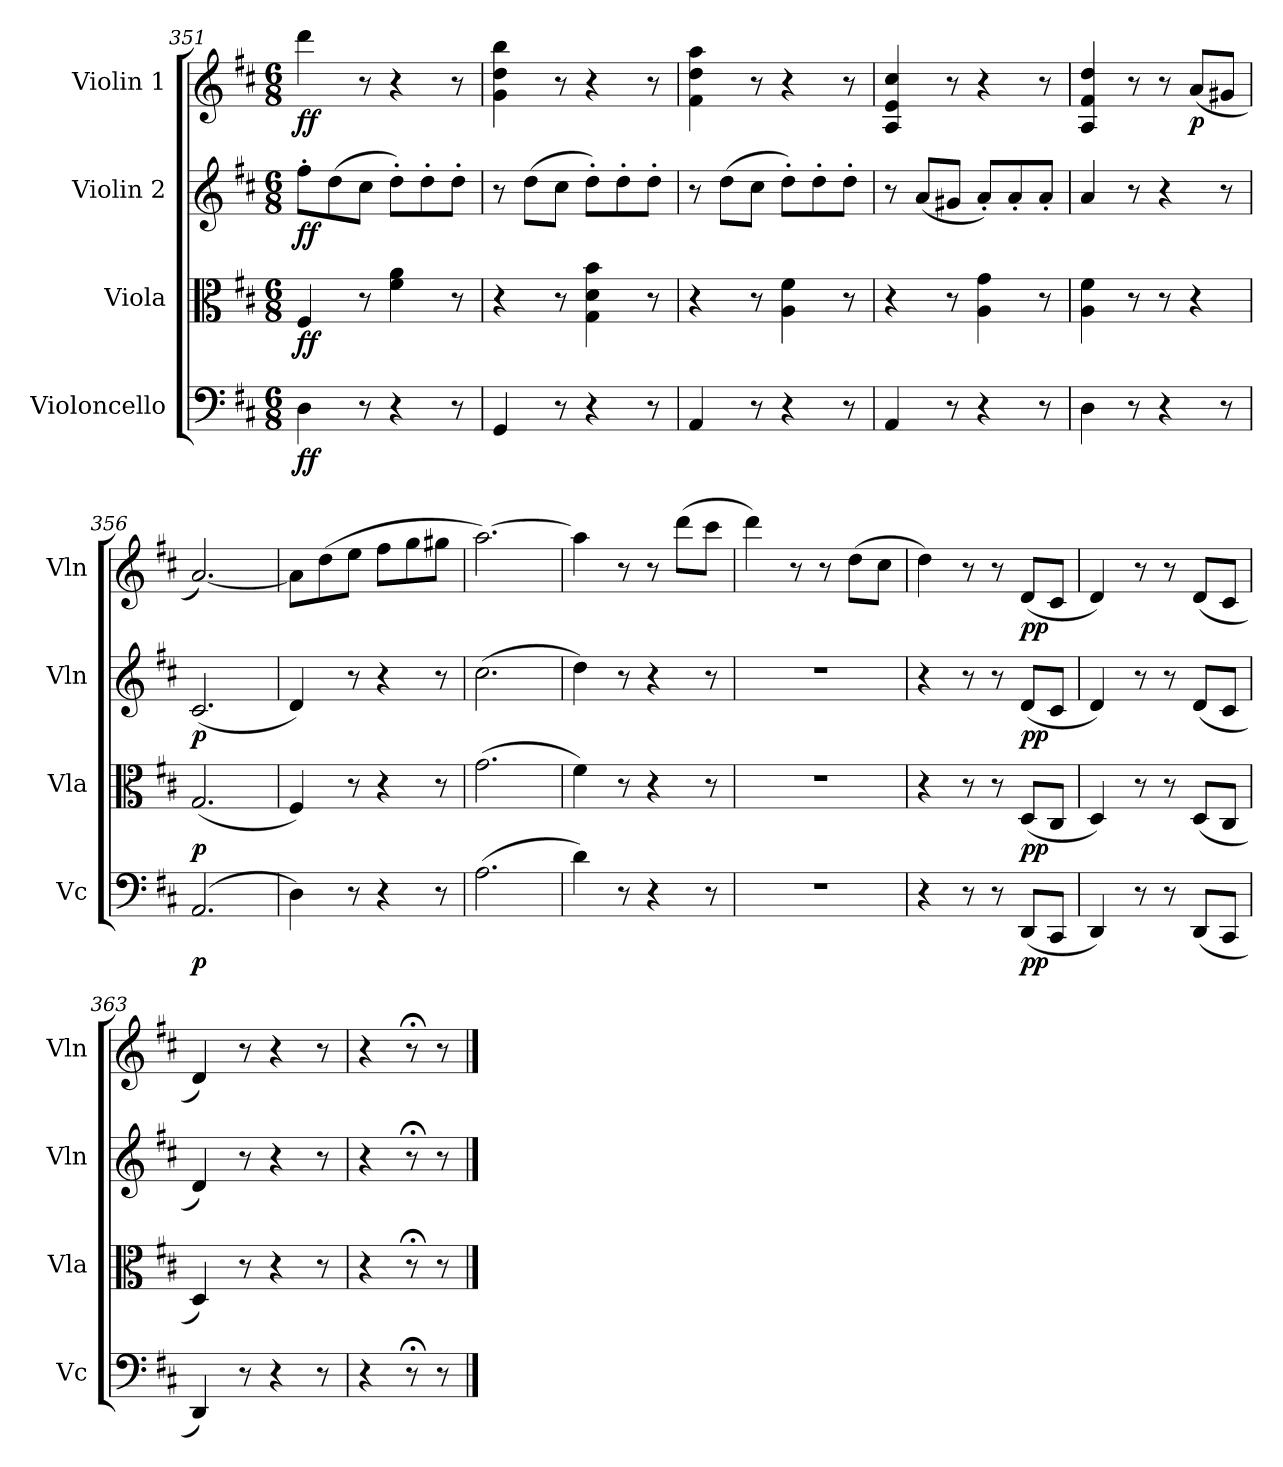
**kern	**dynam	**kern	**dynam	**kern	**dynam	**kern	**dynam
*part4	*part4	*part3	*part3	*part2	*part2	*part1	*part1
*staff4	*staff4	*staff3	*staff3	*staff2	*staff2	*staff1	*staff1
*I"Violoncello	*	*I"Viola	*	*I"Violin 2	*	*I"Violin 1	*
*I'Vc	*	*I'Vla	*	*I'Vln	*	*I'Vln	*
*clefF4	*	*clefC3	*	*clefG2	*	*clefG2	*
*k[f#c#]	*	*k[f#c#]	*	*k[f#c#]	*	*k[f#c#]	*
*M6/8	*	*M6/8	*	*M6/8	*	*M6/8	*
=351	=351	=351	=351	=351	=351	=351	=351
!	!LO:DY:b	!	!LO:DY:b	!	!LO:DY:b	!	!LO:DY:b
4D\	ff	4F#/	ff	8ff#'\L	ff	4ddd\	ff
.	.	.	.	(8dd\	.	.	.
8r	.	8r	.	8cc#\J	.	8r	.
4r	.	4f#\ 4a\	.	8dd'\L)	.	4r	.
.	.	.	.	8dd'\	.	.	.
8r	.	8r	.	8dd'\J	.	8r	.
=352	=352	=352	=352	=352	=352	=352	=352
4GG/	.	4r	.	8r	.	4g\ 4dd\ 4bb\	.
.	.	.	.	(8dd\L	.	.	.
8r	.	8r	.	8cc#\J	.	8r	.
4r	.	4G\ 4d\ 4b\	.	8dd'\L)	.	4r	.
.	.	.	.	8dd'\	.	.	.
8r	.	8r	.	8dd'\J	.	8r	.
=353	=353	=353	=353	=353	=353	=353	=353
4AA/	.	4r	.	8r	.	4f#\ 4dd\ 4aa\	.
.	.	.	.	(8dd\L	.	.	.
8r	.	8r	.	8cc#\J	.	8r	.
4r	.	4A\ 4f#\	.	8dd'\L)	.	4r	.
.	.	.	.	8dd'\	.	.	.
8r	.	8r	.	8dd'\J	.	8r	.
!!LO:LB:g=z
=354	=354	=354	=354	=354	=354	=354	=354
4AA/	.	4r	.	8r	.	4A/ 4e/ 4cc#/	.
.	.	.	.	(8a/L	.	.	.
8r	.	8r	.	8g#X/J	.	8r	.
4r	.	4A\ 4g\	.	8a'/L)	.	4r	.
.	.	.	.	8a'/	.	.	.
8r	.	8r	.	8a'/J	.	8r	.
!!LO:PB:g=z
=355	=355	=355	=355	=355	=355	=355	=355
4D\	.	4A\ 4f#\	.	4a/	.	4A/ 4f#/ 4dd/	.
8r	.	8r	.	8r	.	8r	.
4r	.	8r	.	4r	.	8r	.
!	!	!	!	!	!	!	!LO:DY:b
.	.	4r	.	.	.	(8a/L	p
8r	.	.	.	8r	.	8g#X/J	.
=356	=356	=356	=356	=356	=356	=356	=356
!	!LO:DY:b	!	!LO:DY:b	!	!LO:DY:b	!	!
(2.AA/	p	(2.G/	p	(2.c#/	p	[2.a/)	.
=357	=357	=357	=357	=357	=357	=357	=357
4D\)	.	4F#/)	.	4d/)	.	8a\L]	.
.	.	.	.	.	.	(8dd\	.
8r	.	8r	.	8r	.	8ee\J	.
4r	.	4r	.	4r	.	8ff#\L	.
.	.	.	.	.	.	8gg\	.
8r	.	8r	.	8r	.	8gg#X\J	.
=358	=358	=358	=358	=358	=358	=358	=358
(2.A\	.	(2.g\	.	(2.cc#\	.	[2.aa\)	.
=359	=359	=359	=359	=359	=359	=359	=359
4d\)	.	4f#\)	.	4dd\)	.	4aa\]	.
8r	.	8r	.	8r	.	8r	.
4r	.	4r	.	4r	.	8r	.
.	.	.	.	.	.	(8ddd\L	.
8r	.	8r	.	8r	.	8ccc#\J	.
=360	=360	=360	=360	=360	=360	=360	=360
2.r	.	2.r	.	2.r	.	4ddd\)	.
.	.	.	.	.	.	8r	.
.	.	.	.	.	.	8r	.
.	.	.	.	.	.	(8dd\L	.
.	.	.	.	.	.	8cc#\J	.
=361	=361	=361	=361	=361	=361	=361	=361
4r	.	4r	.	4r	.	4dd\)	.
8r	.	8r	.	8r	.	8r	.
8r	.	8r	.	8r	.	8r	.
!	!LO:DY:b	!	!LO:DY:b	!	!LO:DY:b	!	!LO:DY:b
(8DD/L	pp	(8D/L	pp	(8d/L	pp	(8d/L	pp
8CC#/J	.	8C#/J	.	8c#/J	.	8c#/J	.
=362	=362	=362	=362	=362	=362	=362	=362
4DD/)	.	4D/)	.	4d/)	.	4d/)	.
8r	.	8r	.	8r	.	8r	.
8r	.	8r	.	8r	.	8r	.
(8DD/L	.	(8D/L	.	(8d/L	.	(8d/L	.
8CC#/J	.	8C#/J	.	8c#/J	.	8c#/J	.
=363	=363	=363	=363	=363	=363	=363	=363
4DD/)	.	4D/)	.	4d/)	.	4d/)	.
8r	.	8r	.	8r	.	8r	.
4r	.	4r	.	4r	.	4r	.
8r	.	8r	.	8r	.	8r	.
=364	=364	=364	=364	=364	=364	=364	=364
4r	.	4r	.	4r	.	4r	.
8r;<	.	8r;<	.	8r;<	.	8r;<	.
8r	.	8r	.	8r	.	8r	.
==	==	==	==	==	==	==	==
*-	*-	*-	*-	*-	*-	*-	*-
